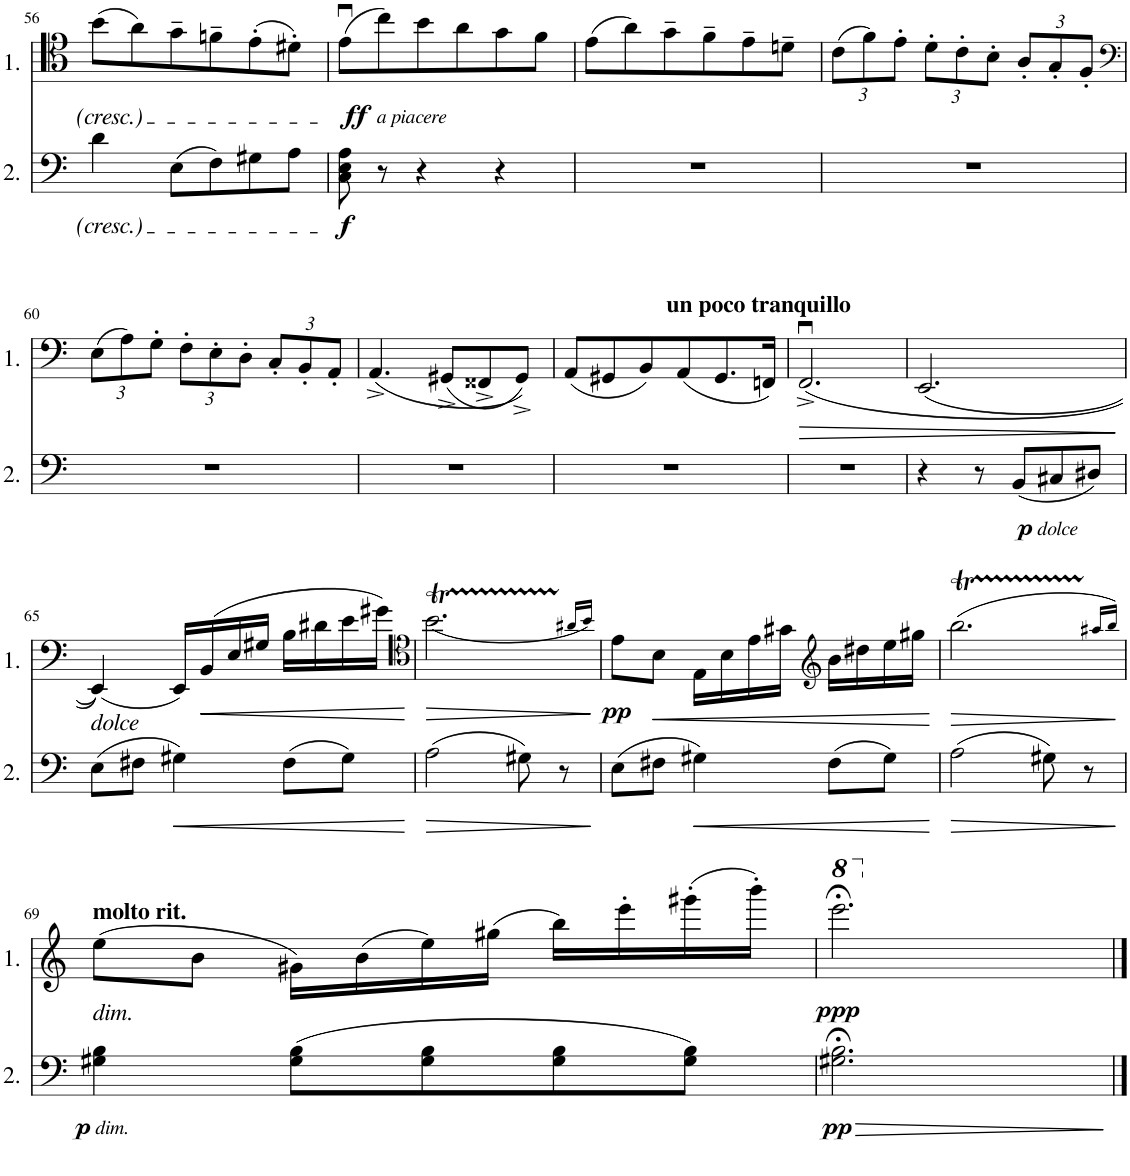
**kern	**dynam	**kern	**dynam
*part2	*part2	*part1	*part1
*staff2	*staff2	*staff1	*staff1
*I"Cello 2	*	*I"Cello 1	*
!!LO:PB:g=z
*clefF4	*	*clefC4	*
*k[]	*	*k[]	*
*M3/4	*	*M3/4	*
=56	=56	=56	=56
4d\	.	(8b\L	.
.	.	8a\)	.
(8E\L	.	8g~\	.
8F\)	.	8fn~\	.
8G#X\	.	(8e'\	.
8A\J	.	8d#X'\J)	.
=57	=57	=57	=57
!	!LO:DY:b	!	!LO:DY:b
!	!	!	!LO:DY:n=1:b
8C\ 8E\ 8A\	f	(8eu\L	ff other-dynamics
8r	.	8cc\)	.
4r	.	8b\	.
.	.	8a\	.
4r	.	8g\	.
.	.	8f\J	.
=58	=58	=58	=58
2.r	.	(8e\L	.
.	.	8a\)	.
.	.	8g~\	.
.	.	8f~\	.
.	.	8e~\	.
.	.	8dn~\J	.
=59	=59	=59	=59
*	*	*Xbrackettup	*
2.r	.	(12c\L	.
.	.	12f\)	.
.	.	12e'\J	.
.	.	12d'\L	.
.	.	12c'\	.
.	.	12B'\J	.
.	.	12A'/L	.
.	.	12G'/	.
.	.	12F'/J	.
!!LO:LB:g=z
=60	=60	=60	=60
*	*	*clefF4	*
2.r	.	(12E\L	.
.	.	12A\)	.
.	.	12G'\J	.
.	.	12F'\L	.
.	.	12E'\	.
.	.	12D'\J	.
.	.	12C'/L	.
.	.	12BB'/	.
.	.	12AA'/J	.
=61	=61	=61	=61
2.r	.	(4.AA^/	.
.	.	(8GG#X^/L	.
.	.	8FF##X^/	.
.	.	8GG#^/J))	.
=62	=62	=62	=62
2.r	.	(8AA/L	.
.	.	8GG#X/	.
.	.	8BB/)	.
.	.	(8AA/	.
.	.	8.GG#/	.
.	.	16FFn/Jk)	.
=63	=63	=63	=63
!	!	!LO:TX:a:B:t=un poco tranquillo	!
!	!	!	!LO:HP:b
2.r	.	(2.FFu^/	>
=64	=64	=64	=64
4r	.	(2.EE/	.
8r	.	.	.
!	!LO:DY:b	!	!
!	!LO:DY:n=1:b	!	!
(8BB/L	p other-dynamics	.	.
8C#X/	.	.	.
8D#X/J)	.	.	.
.	.	.	]
!!LO:LB:g=z
=65	=65	=65	=65
!	!	!LO:TX:b:i:t=dolce	!
(8E\L	.	(4EE/))	.
8F#X\J	.	.	.
!	!LO:HP:b	!	!
4G#X\)	<	16EE/LL)	.
!	!	!	!LO:HP:b
.	.	(16BB/	<
.	.	16E/	.
.	.	16G#X/JJ	.
(8F#\L	.	16B\LL	.
.	.	16d#X\	.
8G#\J)	.	16e\	.
.	.	16g#X\JJ)	.
.	[	.	[
=66	=66	=66	=66
*	*	*clefC4	*
!	!LO:HP:b	!	!LO:HP:b
(2A\	>	(<2.bt\	>
8G#X\)	.	.	.
8r	.	.	.
.	.	16qa#X/LL	.
.	.	16qb/JJ)	.
.	]	.	]
=67	=67	=67	=67
!	!	!	!LO:DY:b
(8E\L	.	8e\L	pp
!	!	!	!LO:HP:b
8F#X\J	.	8B\J	<
!	!LO:HP:b	!	!
4G#X\)	<	16E\LL	.
.	.	16B\	.
.	.	16e\	.
.	.	16g#X\JJ	.
*	*	*clefG2	*
(8F#\L	.	16b\LL	.
.	.	16dd#X\	.
8G#\J)	.	16ee\	.
.	.	16gg#X\JJ	.
.	[	.	[
=68	=68	=68	=68
!	!LO:HP:b	!	!LO:HP:b
(2A\	>	(2.bbt\	>
8G#X\)	.	.	.
8r	.	.	.
.	.	16qaa#X/LL	.
.	.	16qbb/JJ)	.
.	]	.	]
!!LO:LB:g=z
=69	=69	=69	=69
!	!	!LO:TX:b:i:t=dim.	!
!	!	!LO:TX:a:B:t=molto rit.	!
!	!LO:DY:b	!	!
!	!LO:DY:n=1:b	!	!
4G#X\ 4B\	p other-dynamics	(8ee\L	.
.	.	8b\J	.
(8G#\ 8B\L	.	16g#X\LL)	.
.	.	(16b\	.
8G#\ 8B\	.	16ee\)	.
.	.	(16gg#X\JJ	.
8G#\ 8B\	.	16bb\LL)	.
.	.	16eee'\	.
8G#\ 8B\J)	.	(16ggg#X'\	.
.	.	16bbb'\JJ)	.
=70	=70	=70	=70
!	!LO:HP:b	!	!
*	*	*8va	*
!	!LO:DY:n=1:b	!	!LO:DY:b
2.G#X\;< 2.B\;<	> pp	2.eeee;<\	ppp
.	]	.	.
*	*	*X8va	*
==	==	==	==
*-	*-	*-	*-
